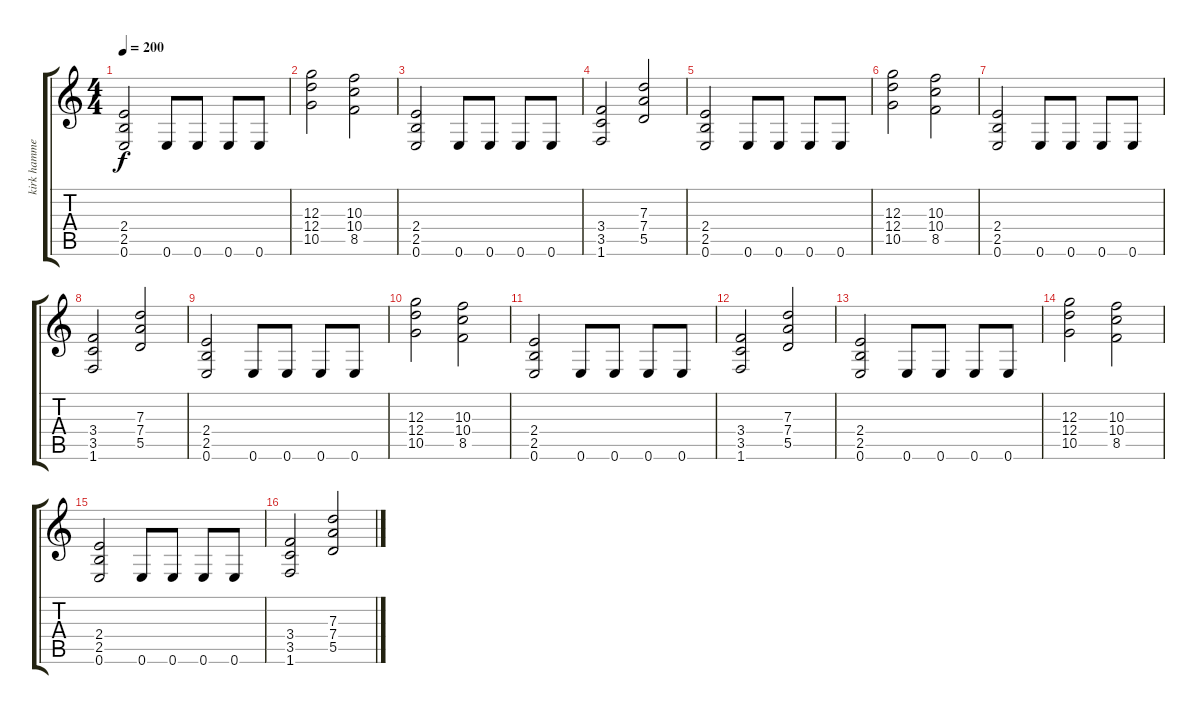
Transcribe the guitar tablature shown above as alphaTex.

\track ("kirk hammett" "kirk hamme") {instrument distortionguitar}
\staff {score tabs}
\tuning (E4 B3 G3 D3 A2 E2) {hide}
\ts (4 4)
\tempo 200
\clef g2
\ks c
(2.4 2.5 0.6).2{dy f} 0.6.8 0.6.8 0.6.8 0.6.8 |
(12.3 12.4 10.5).2 (10.3 10.4 8.5).2 |
(2.4 2.5 0.6).2 0.6.8 0.6.8 0.6.8 0.6.8 |
(3.4 3.5 1.6).2 (7.3 7.4 5.5).2 |
(2.4 2.5 0.6).2 0.6.8 0.6.8 0.6.8 0.6.8 |
(12.3 12.4 10.5).2 (10.3 10.4 8.5).2 |
(2.4 2.5 0.6).2 0.6.8 0.6.8 0.6.8 0.6.8 |
(3.4 3.5 1.6).2 (7.3 7.4 5.5).2 |
(2.4 2.5 0.6).2 0.6.8 0.6.8 0.6.8 0.6.8 |
(12.3 12.4 10.5).2 (10.3 10.4 8.5).2 |
(2.4 2.5 0.6).2 0.6.8 0.6.8 0.6.8 0.6.8 |
(3.4 3.5 1.6).2 (7.3 7.4 5.5).2 |
(2.4 2.5 0.6).2 0.6.8 0.6.8 0.6.8 0.6.8 |
(12.3 12.4 10.5).2 (10.3 10.4 8.5).2 |
(2.4 2.5 0.6).2 0.6.8 0.6.8 0.6.8 0.6.8 |
(3.4 3.5 1.6).2 (7.3 7.4 5.5).2
